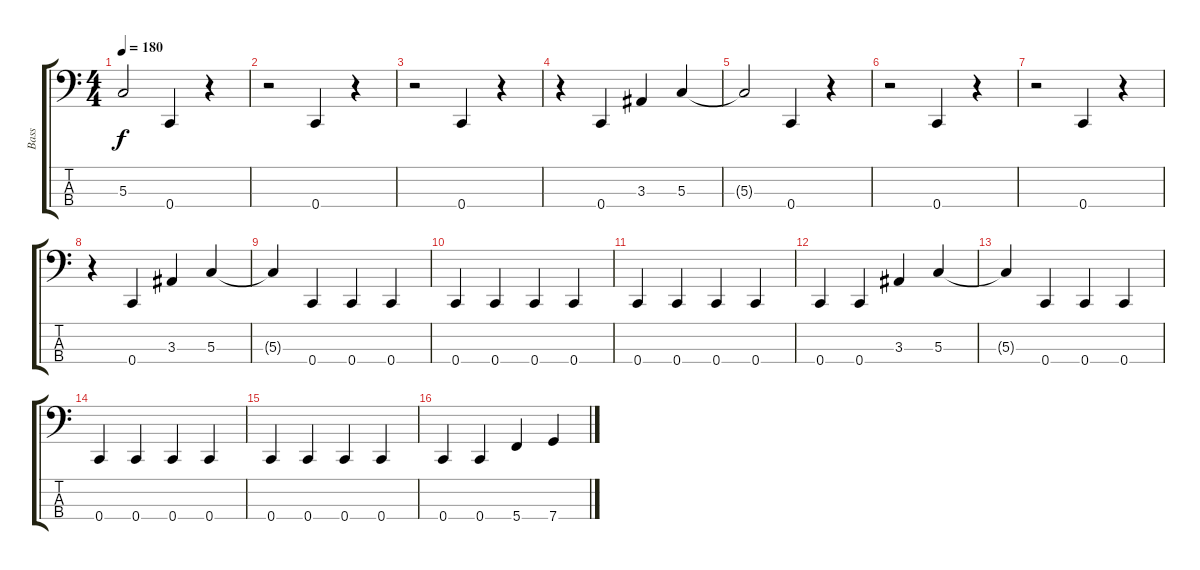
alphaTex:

\track ("Bass" "Bass") {instrument electricbasspick}
\staff {score tabs}
\tuning (F2 C2 G1 C1) {hide}
\ts (4 4)
\tempo 180
\clef f4
\ks c
5.3{t}.2{dy f} 0.4.4 r.4 |
r.2 0.4.4 r.4 |
r.2 0.4.4 r.4 |
r.4 0.4.4 3.3.4 5.3.4 |
5.3{t}.2 0.4.4 r.4 |
r.2 0.4.4 r.4 |
r.2 0.4.4 r.4 |
r.4 0.4.4 3.3.4 5.3.4 |
5.3{t}.4 0.4.4 0.4.4 0.4.4 |
0.4.4 0.4.4 0.4.4 0.4.4 |
0.4.4 0.4.4 0.4.4 0.4.4 |
0.4.4 0.4.4 3.3.4 5.3.4 |
5.3{t}.4 0.4.4{volume 11} 0.4.4 0.4.4 |
0.4.4 0.4.4 0.4.4 0.4.4 |
0.4.4 0.4.4 0.4.4 0.4.4 |
0.4.4 0.4.4 5.4.4 7.4.4
